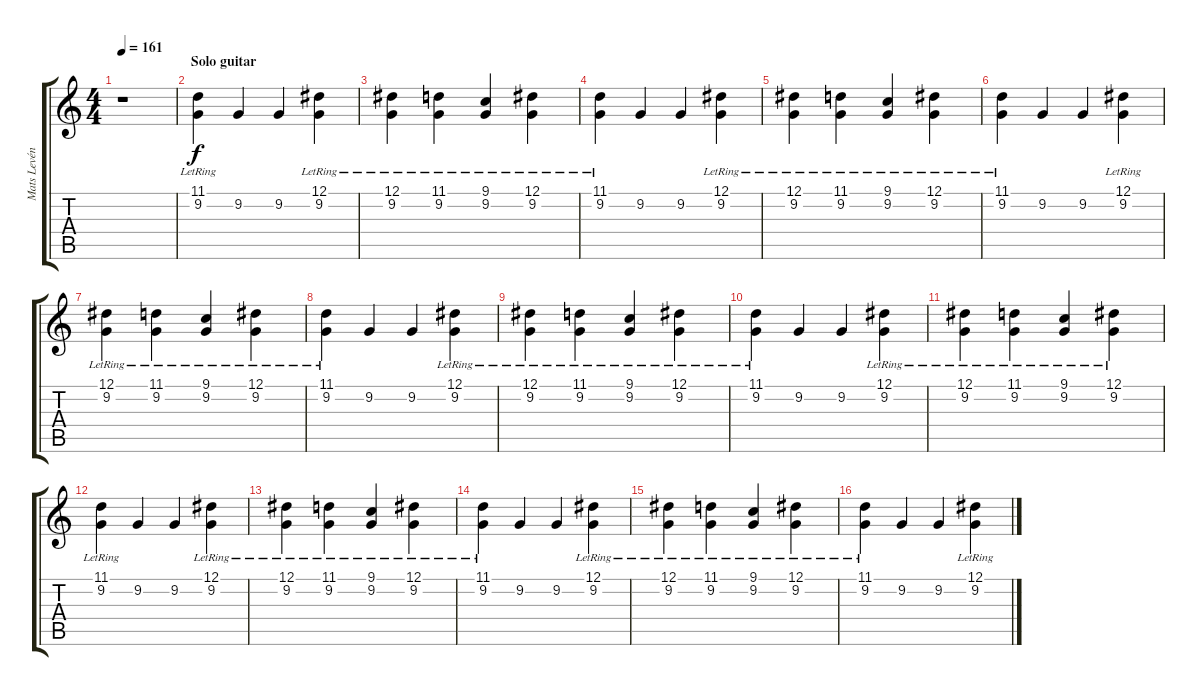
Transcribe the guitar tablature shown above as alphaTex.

\track ("Mats Levén" "Mats Levén") {instrument oboe}
\staff {score tabs}
\tuning (Eb4 Bb3 Gb3 Db3 Ab2 Eb2) {hide}
\ts (4 4)
\tempo 161
\clef g2
\ks c
r.1{dy f} |
\section ("" "Solo guitar")
(11.1{lr} 9.2{lr}).4{volume 13 balance 6 instrument electricgrandpiano} 9.2.4 9.2.4 (12.1{lr} 9.2).4 |
(12.1{lr} 9.2).4 (11.1{lr} 9.2).4 (9.1{lr} 9.2).4 (12.1{lr} 9.2).4 |
(11.1{lr} 9.2{lr}).4 9.2.4 9.2.4 (12.1{lr} 9.2).4 |
(12.1{lr} 9.2).4 (11.1{lr} 9.2).4 (9.1{lr} 9.2).4 (12.1{lr} 9.2).4 |
(11.1{lr} 9.2{lr}).4 9.2.4 9.2.4 (12.1{lr} 9.2).4 |
(12.1{lr} 9.2).4 (11.1{lr} 9.2).4 (9.1{lr} 9.2).4 (12.1{lr} 9.2).4 |
(11.1{lr} 9.2{lr}).4 9.2.4 9.2.4 (12.1{lr} 9.2).4 |
(12.1{lr} 9.2).4 (11.1{lr} 9.2).4 (9.1{lr} 9.2).4 (12.1{lr} 9.2).4 |
(11.1{lr} 9.2{lr}).4 9.2.4 9.2.4 (12.1{lr} 9.2).4 |
(12.1{lr} 9.2).4 (11.1{lr} 9.2).4 (9.1{lr} 9.2).4 (12.1{lr} 9.2).4 |
(11.1{lr} 9.2{lr}).4 9.2.4 9.2.4 (12.1{lr} 9.2).4 |
(12.1{lr} 9.2).4 (11.1{lr} 9.2).4 (9.1{lr} 9.2).4 (12.1{lr} 9.2).4 |
(11.1{lr} 9.2{lr}).4 9.2.4 9.2.4 (12.1{lr} 9.2).4 |
(12.1{lr} 9.2).4 (11.1{lr} 9.2).4 (9.1{lr} 9.2).4 (12.1{lr} 9.2).4 |
(11.1{lr} 9.2{lr}).4 9.2.4 9.2.4 (12.1{lr} 9.2).4
